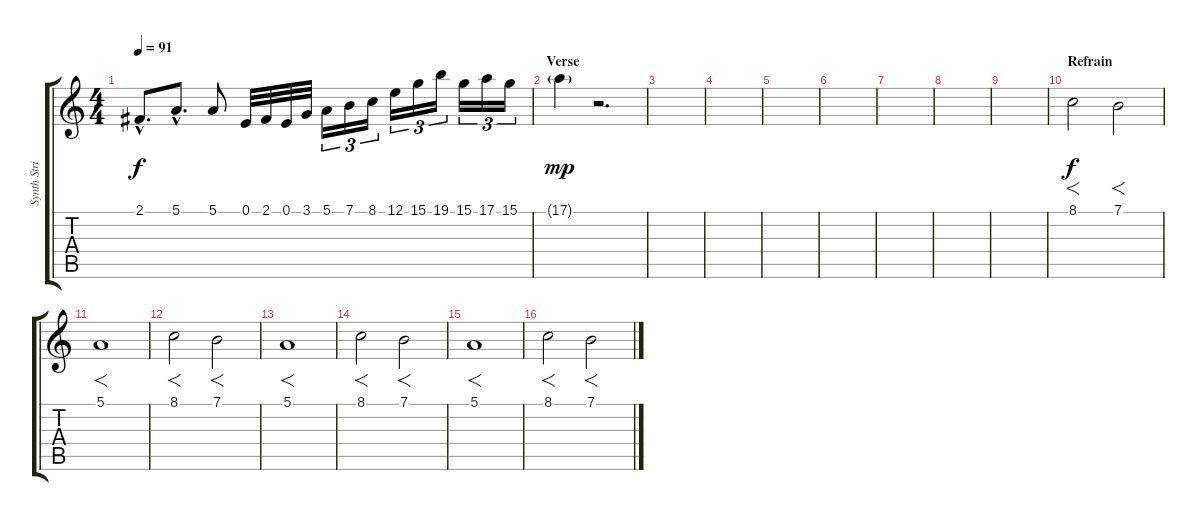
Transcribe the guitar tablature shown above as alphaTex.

\track ("Synth String Ensemble" "Synth Stri") {instrument stringensemble1}
\staff {score tabs}
\tuning (E4 B3 G3 D3 A2 E2) {hide}
\ts (4 4)
\tempo 91
\clef g2
\ks c
2.1{hac}.8{d dy f} 5.1{hac}.8{d} 5.1.8 0.1.32 2.1.32 0.1.32 3.1.32 5.1.16{tu (3 2)} 7.1.16{tu (3 2)} 8.1.16{tu (3 2)} 12.1.16{tu (3 2)} 15.1.16{tu (3 2)} 19.1.16{tu (3 2)} 15.1.16{tu (3 2)} 17.1.16{tu (3 2)} 15.1.16{tu (3 2)} |
\section ("" "Verse")
17.1{g}.4{dy mp} r.2{d} |
|
|
|
|
|
|
|
\section ("" "Refrain")
8.1.2{f dy f} 7.1.2{f} |
5.1.1{f} |
8.1.2{f} 7.1.2{f} |
5.1.1{f} |
8.1.2{f} 7.1.2{f} |
5.1.1{f} |
8.1.2{f} 7.1.2{f}
